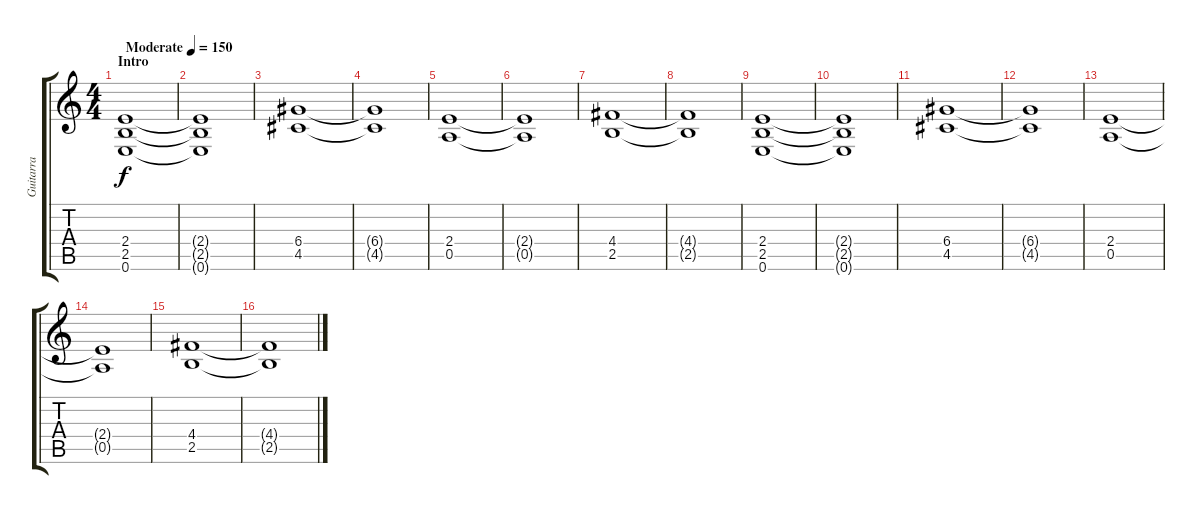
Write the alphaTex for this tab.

\track ("Guitarra" "Guitarra") {instrument distortionguitar}
\staff {score tabs}
\tuning (E4 B3 G3 D3 A2 E2) {hide}
\ts (4 4)
\section ("" "Intro")
\tempo (150 "Moderate")
\clef g2
\ks c
(2.4 2.5 0.6).1{dy f instrument distortionguitar} |
(2.4{t} 2.5{t} 0.6{t}).1 |
(6.4 4.5).1 |
(6.4{t} 4.5{t}).1 |
(2.4 0.5).1 |
(2.4{t} 0.5{t}).1 |
(4.4 2.5).1 |
(4.4{t} 2.5{t}).1 |
(2.4 2.5 0.6).1 |
(2.4{t} 2.5{t} 0.6{t}).1 |
(6.4 4.5).1 |
(6.4{t} 4.5{t}).1 |
(2.4 0.5).1 |
(2.4{t} 0.5{t}).1 |
(4.4 2.5).1 |
(4.4{t} 2.5{t}).1
